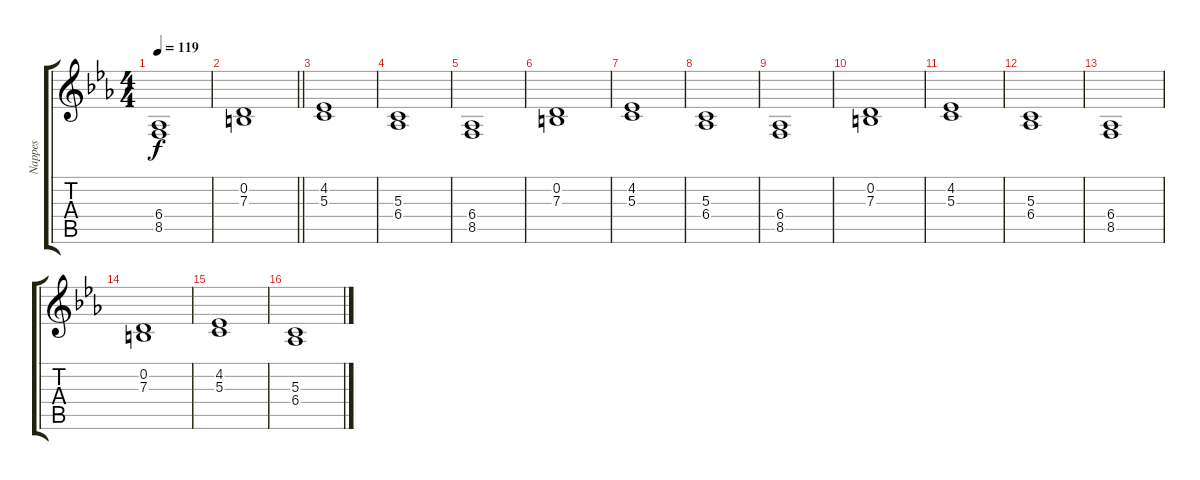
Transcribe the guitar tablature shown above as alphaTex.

\track ("Nappes" "Nappes") {instrument synthstrings1}
\staff {score tabs}
\tuning (E4 B3 G3 D3 A2 E2) {hide}
\ts (4 4)
\tempo 119
\clef g2
\ks eb
(6.4 8.5).1{dy f} |
\barLineRight lightlight
(0.2 7.3).1 |
(4.2 5.3).1 |
(5.3 6.4).1 |
(6.4 8.5).1 |
(0.2 7.3).1 |
(4.2 5.3).1 |
(5.3 6.4).1 |
(6.4 8.5).1 |
(0.2 7.3).1 |
(4.2 5.3).1 |
(5.3 6.4).1 |
(6.4 8.5).1 |
(0.2 7.3).1 |
(4.2 5.3).1 |
(5.3 6.4).1
